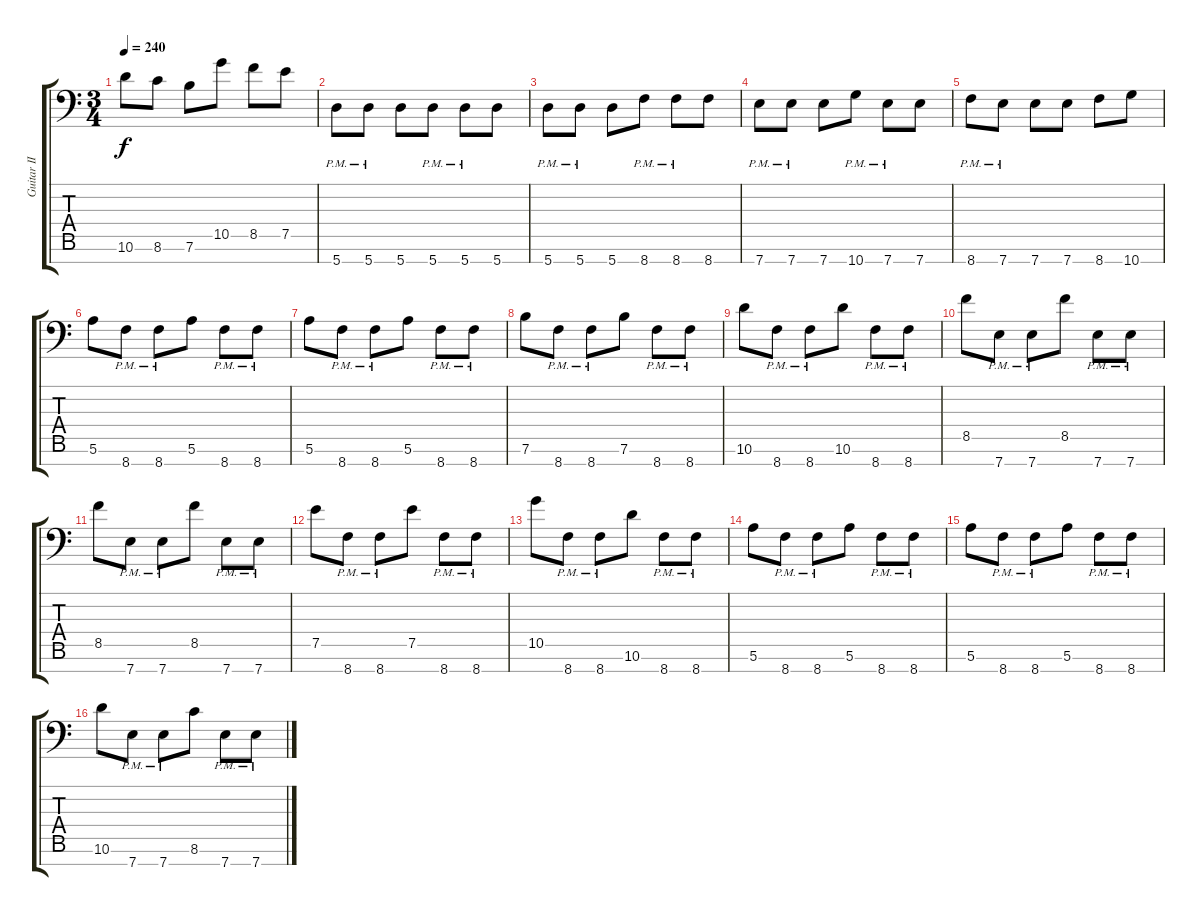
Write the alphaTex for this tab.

\track ("Guitar II" "Guitar II") {instrument distortionguitar}
\staff {score tabs}
\tuning (E4 B3 G3 D3 A2 E2 A1) {hide}
\ts (3 4)
\tempo 240
\clef f4
\ks c
10.6.8{dy f} 8.6.8 7.6.8 10.5.8 8.5.8 7.5.8 |
5.7{pm}.8 5.7{pm}.8 5.7.8 5.7{pm}.8 5.7{pm}.8 5.7.8 |
5.7{pm}.8 5.7{pm}.8 5.7.8 8.7{pm}.8 8.7{pm}.8 8.7.8 |
7.7{pm}.8 7.7{pm}.8 7.7.8 10.7{pm}.8 7.7{pm}.8 7.7.8 |
8.7{pm}.8 7.7{pm}.8 7.7.8 7.7.8 8.7.8 10.7.8 |
5.6.8 8.7{pm}.8 8.7{pm}.8 5.6.8 8.7{pm}.8 8.7{pm}.8 |
5.6.8 8.7{pm}.8 8.7{pm}.8 5.6.8 8.7{pm}.8 8.7{pm}.8 |
7.6.8 8.7{pm}.8 8.7{pm}.8 7.6.8 8.7{pm}.8 8.7{pm}.8 |
10.6.8 8.7{pm}.8 8.7{pm}.8 10.6.8 8.7{pm}.8 8.7{pm}.8 |
8.5.8 7.7{pm}.8 7.7{pm}.8 8.5.8 7.7{pm}.8 7.7{pm}.8 |
8.5.8 7.7{pm}.8 7.7{pm}.8 8.5.8 7.7{pm}.8 7.7{pm}.8 |
7.5.8 8.7{pm}.8 8.7{pm}.8 7.5.8 8.7{pm}.8 8.7{pm}.8 |
10.5.8 8.7{pm}.8 8.7{pm}.8 10.6.8 8.7{pm}.8 8.7{pm}.8 |
5.6.8 8.7{pm}.8 8.7{pm}.8 5.6.8 8.7{pm}.8 8.7{pm}.8 |
5.6.8 8.7{pm}.8 8.7{pm}.8 5.6.8 8.7{pm}.8 8.7{pm}.8 |
10.6.8 7.7{pm}.8 7.7{pm}.8 8.6.8 7.7{pm}.8 7.7{pm}.8
